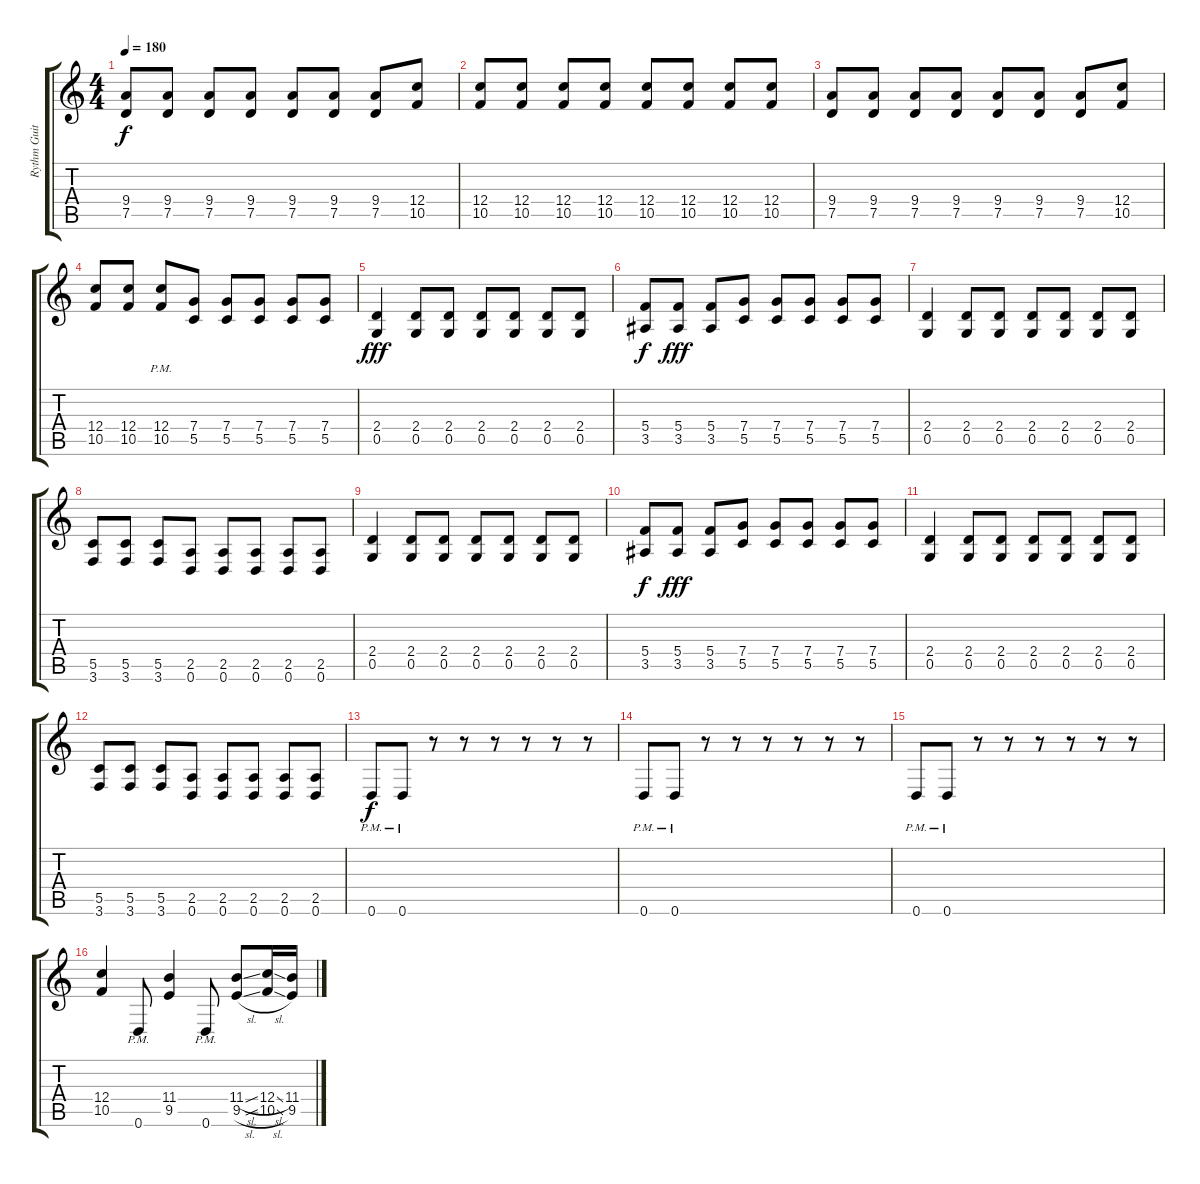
\track ("Rythm Guitar" "Rythm Guit") {instrument overdrivenguitar}
\staff {score tabs}
\tuning (D4 A3 F3 C3 G2 D2) {hide}
\ts (4 4)
\tempo 180
\clef g2
\ks c
(9.4 7.5).8{dy f} (9.4 7.5).8 (9.4 7.5).8 (9.4 7.5).8 (9.4 7.5).8 (9.4 7.5).8 (9.4 7.5).8 (12.4 10.5).8 |
(12.4 10.5).8 (12.4 10.5).8 (12.4 10.5).8 (12.4 10.5).8 (12.4 10.5).8 (12.4 10.5).8 (12.4 10.5).8 (12.4 10.5).8 |
(9.4 7.5).8 (9.4 7.5).8 (9.4 7.5).8 (9.4 7.5).8 (9.4 7.5).8 (9.4 7.5).8 (9.4 7.5).8 (12.4 10.5).8 |
(12.4 10.5).8 (12.4 10.5).8 (12.4{pm} 10.5{pm}).8 (7.4 5.5).8 (7.4 5.5).8 (7.4 5.5).8 (7.4 5.5).8 (7.4 5.5).8 |
(2.4 0.5).4{dy fff} (2.4 0.5).8 (2.4 0.5).8 (2.4 0.5).8 (2.4 0.5).8 (2.4 0.5).8 (2.4 0.5).8 |
(5.4 3.5).8{dy f} (5.4 3.5).8{dy fff} (5.4 3.5).8 (7.4 5.5).8 (7.4 5.5).8 (7.4 5.5).8 (7.4 5.5).8 (7.4 5.5).8 |
(2.4 0.5).4 (2.4 0.5).8 (2.4 0.5).8 (2.4 0.5).8 (2.4 0.5).8 (2.4 0.5).8 (2.4 0.5).8 |
(5.5 3.6).8 (5.5 3.6).8 (5.5 3.6).8 (2.5 0.6).8 (2.5 0.6).8 (2.5 0.6).8 (2.5 0.6).8 (2.5 0.6).8 |
(2.4 0.5).4 (2.4 0.5).8 (2.4 0.5).8 (2.4 0.5).8 (2.4 0.5).8 (2.4 0.5).8 (2.4 0.5).8 |
(5.4 3.5).8{dy f} (5.4 3.5).8{dy fff} (5.4 3.5).8 (7.4 5.5).8 (7.4 5.5).8 (7.4 5.5).8 (7.4 5.5).8 (7.4 5.5).8 |
(2.4 0.5).4 (2.4 0.5).8 (2.4 0.5).8 (2.4 0.5).8 (2.4 0.5).8 (2.4 0.5).8 (2.4 0.5).8 |
(5.5 3.6).8 (5.5 3.6).8 (5.5 3.6).8 (2.5 0.6).8 (2.5 0.6).8 (2.5 0.6).8 (2.5 0.6).8 (2.5 0.6).8 |
0.6{pm}.8{dy f} 0.6{pm}.8 r.8 r.8 r.8 r.8 r.8 r.8 |
0.6{pm}.8 0.6{pm}.8 r.8 r.8 r.8 r.8 r.8 r.8 |
0.6{pm}.8 0.6{pm}.8 r.8 r.8 r.8 r.8 r.8 r.8 |
(12.4 10.5).4 0.6{pm}.8 (11.4 9.5).4 0.6{pm}.8 (11.4{sl} 9.5{sl}).8 (12.4{sl} 10.5{sl}).16 (11.4 9.5).16
